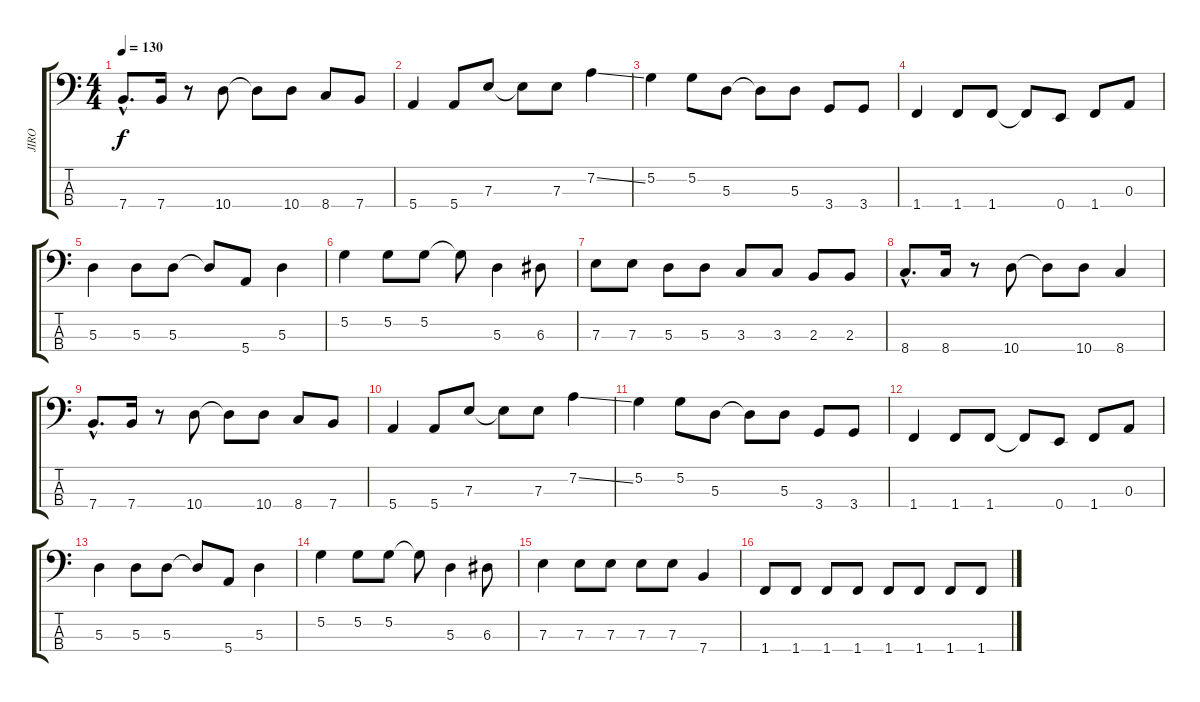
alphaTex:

\track ("JIRO" "JIRO") {instrument electricbasspick}
\staff {score tabs}
\tuning (G2 D2 A1 E1) {hide}
\ts (4 4)
\tempo 130
\clef f4
\ks c
7.4{hac}.8{d dy f} 7.4.16 r.8 10.4.8 10.4{t}.8 10.4.8 8.4.8 7.4.8 |
5.4.4 5.4.8 7.3.8 7.3{t}.8 7.3.8 7.2{ss}.4 |
5.2.4 5.2.8 5.3.8 5.3{t}.8 5.3.8 3.4.8 3.4.8 |
1.4.4 1.4.8 1.4.8 1.4{t}.8 0.4.8 1.4.8 0.3.8 |
5.3.4 5.3.8 5.3.8 5.3{t}.8 5.4.8 5.3.4 |
5.2.4 5.2.8 5.2.8 5.2{t}.8 5.3.4 6.3.8 |
7.3.8 7.3.8 5.3.8 5.3.8 3.3.8 3.3.8 2.3.8 2.3.8 |
8.4{hac}.8{d} 8.4.16 r.8 10.4.8 10.4{t}.8 10.4.8 8.4.4 |
7.4{hac}.8{d} 7.4.16 r.8 10.4.8 10.4{t}.8 10.4.8 8.4.8 7.4.8 |
5.4.4 5.4.8 7.3.8 7.3{t}.8 7.3.8 7.2{ss}.4 |
5.2.4 5.2.8 5.3.8 5.3{t}.8 5.3.8 3.4.8 3.4.8 |
1.4.4 1.4.8 1.4.8 1.4{t}.8 0.4.8 1.4.8 0.3.8 |
5.3.4 5.3.8 5.3.8 5.3{t}.8 5.4.8 5.3.4 |
5.2.4 5.2.8 5.2.8 5.2{t}.8 5.3.4 6.3.8 |
7.3.4 7.3.8 7.3.8 7.3.8 7.3.8 7.4.4 |
1.4.8 1.4.8 1.4.8 1.4.8 1.4.8 1.4.8 1.4.8 1.4.8
